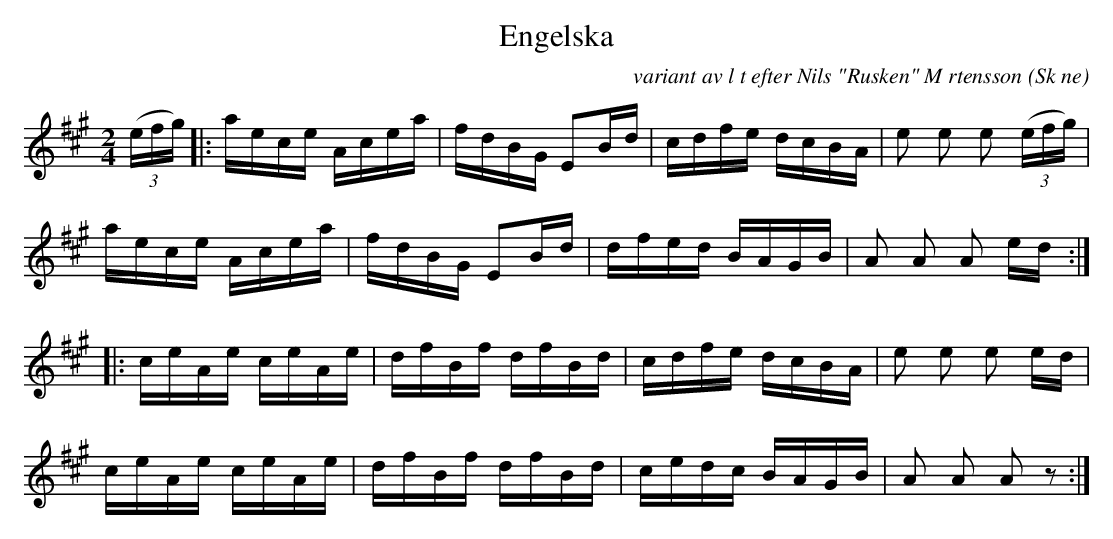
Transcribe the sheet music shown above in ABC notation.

X:1
T:Engelska
C:variant av l t efter Nils "Rusken" M rtensson
O:Sk ne
M:2/4
L:1/16
K:A
(3(efg) |: aece Acea | fdBG E2Bd | cdfe dcBA | e2 e2 e2 (3(efg) |
           aece Acea | fdBG E2Bd | dfed BAGB | A2 A2 A2 ed :|
        |: ceAe ceAe | dfBf dfBd | cdfe dcBA | e2 e2 e2 ed |
           ceAe ceAe | dfBf dfBd | cedc BAGB | A2 A2 A2 z2 :|
